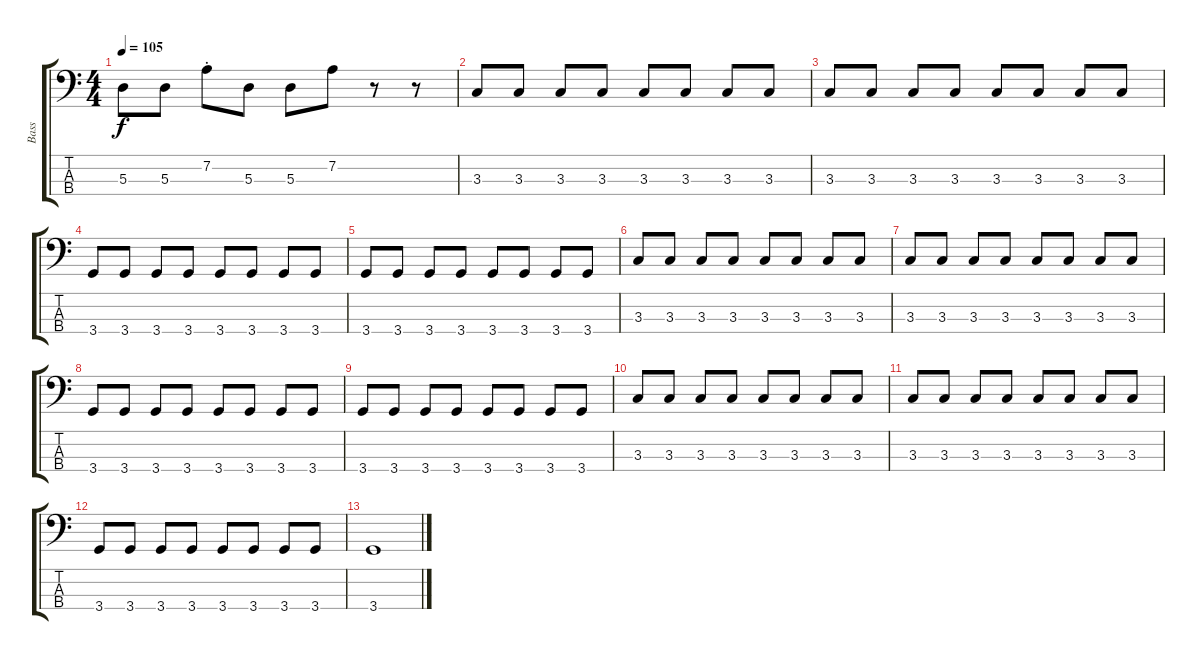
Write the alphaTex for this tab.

\track ("Bass" "Bass") {instrument electricbassfinger}
\staff {score tabs}
\tuning (G2 D2 A1 E1) {hide}
\ts (4 4)
\tempo 105
\clef f4
\ks c
5.3.8{dy f} 5.3.8 7.2{st}.8 5.3.8 5.3.8 7.2.8 r.8 r.8 |
3.3.8 3.3.8 3.3.8 3.3.8 3.3.8 3.3.8 3.3.8 3.3.8 |
3.3.8 3.3.8 3.3.8 3.3.8 3.3.8 3.3.8 3.3.8 3.3.8 |
3.4.8 3.4.8 3.4.8 3.4.8 3.4.8 3.4.8 3.4.8 3.4.8 |
3.4.8 3.4.8 3.4.8 3.4.8 3.4.8 3.4.8 3.4.8 3.4.8 |
3.3.8 3.3.8 3.3.8 3.3.8 3.3.8 3.3.8 3.3.8 3.3.8 |
3.3.8 3.3.8 3.3.8 3.3.8 3.3.8 3.3.8 3.3.8 3.3.8 |
3.4.8 3.4.8 3.4.8 3.4.8 3.4.8 3.4.8 3.4.8 3.4.8 |
3.4.8 3.4.8 3.4.8 3.4.8 3.4.8 3.4.8 3.4.8 3.4.8 |
3.3.8 3.3.8 3.3.8 3.3.8 3.3.8 3.3.8 3.3.8 3.3.8 |
3.3.8 3.3.8 3.3.8 3.3.8 3.3.8 3.3.8 3.3.8 3.3.8 |
3.4.8 3.4.8 3.4.8 3.4.8 3.4.8 3.4.8 3.4.8 3.4.8 |
3.4.1
